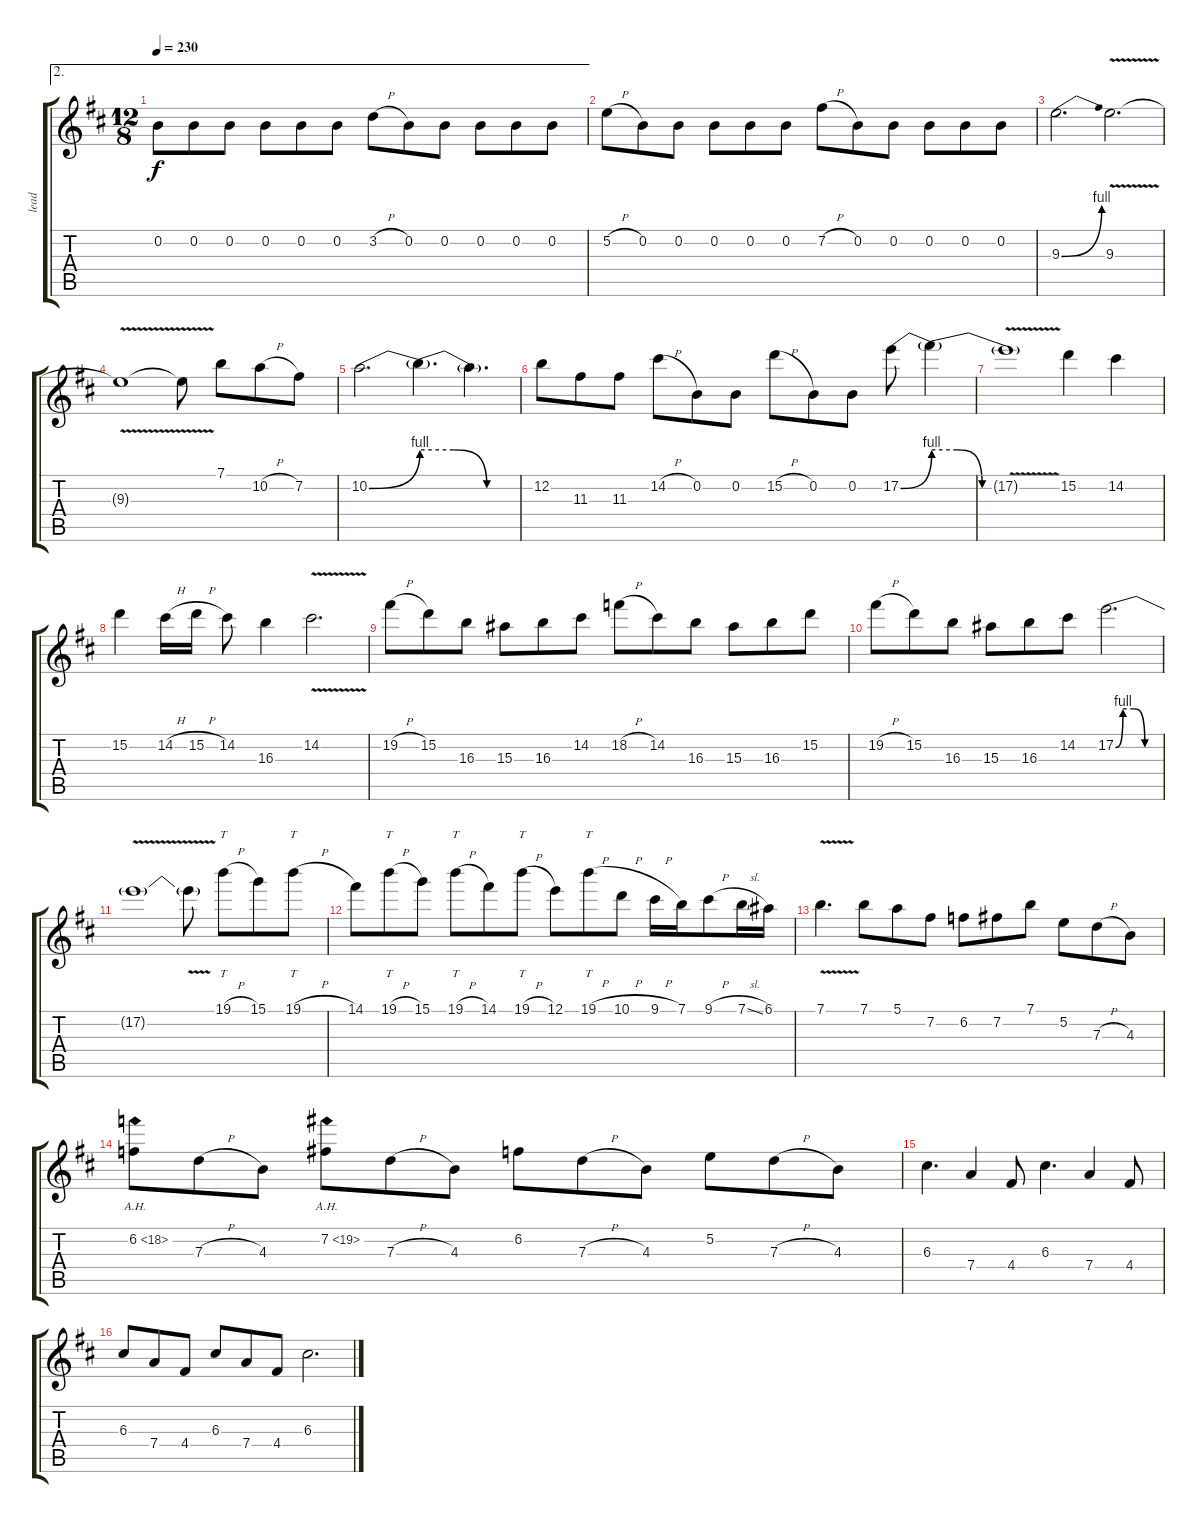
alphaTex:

\track ("lead" "lead") {instrument distortionguitar}
\staff {score tabs}
\tuning (E4 B3 G3 D3 A2 E2) {hide}
\ae 2
\ts (12 8)
\tempo 230
\clef g2
\ks d
0.2.8{dy f} 0.2.8 0.2.8 0.2.8 0.2.8 0.2.8 3.2{h}.8 0.2.8 0.2.8 0.2.8 0.2.8 0.2.8 |
5.2{h}.8 0.2.8 0.2.8 0.2.8 0.2.8 0.2.8 7.2{h}.8 0.2.8 0.2.8 0.2.8 0.2.8 0.2.8 |
9.3{be (bend 0 0 60 4)}.2{d} 9.3{v}.2{d} |
9.3{v t}.1 9.3{v t}.8 7.1.8 10.2{h}.8 7.2.8 |
10.2{be (bend 0 0 60 4)}.2{d} 10.2{be (custom 0 4 20 4 40 0 60 0) t}.4{d} 10.2{t}.4{d} |
12.2.8 11.3.8 11.3.8 14.2{h}.8 0.2.8 0.2.8 15.2{h}.8 0.2.8 0.2.8 17.2{be (bend 0 0 60 4)}.8 17.2{be (custom 0 4 20 4 40 0 60 0) t}.4 |
17.2{v t}.1 15.2.4 14.2.4 |
15.2.4 14.2{h}.16 15.2{h}.16 14.2.8 16.3.4 14.2{v}.2{d} |
19.2{h}.8 15.2.8 16.3.8 15.3.8 16.3.8 14.2.8 18.2{h}.8 14.2.8 16.3.8 15.3.8 16.3.8 15.2.8 |
19.2{h}.8 15.2.8 16.3.8 15.3.8 16.3.8 14.2.8 17.2{be (custom 0 0 10 4 25 4 40 0 60 0)}.2{d} |
17.2{v t}.1 17.2{t}.8 19.1{h}.8{tt} 15.1.8 19.1{h}.8{tt} |
14.1.8 19.1{h}.8{tt} 15.1.8 19.1{h}.8{tt} 14.1.8 19.1{h}.8{tt} 12.1.8 19.1{h}.8{tt} 10.1{h}.8 9.1{h}.16 7.1.16 9.1{h}.8 7.1{sl}.16 6.1.16 |
7.1{v}.4{d} 7.1.8 5.1.8 7.2.8 6.2.8 7.2.8 7.1.8 5.2.8 7.3{h}.8 4.3.8 |
6.2{ah 12}.8 7.3{h}.8 4.3.8 7.2{ah 12}.8 7.3{h}.8 4.3.8 6.2.8 7.3{h}.8 4.3.8 5.2.8 7.3{h}.8 4.3.8 |
6.3.4{d} 7.4.4 4.4.8 6.3.4{d} 7.4.4 4.4.8 |
6.3.8 7.4.8 4.4.8 6.3.8 7.4.8 4.4.8 6.3.2{d}
